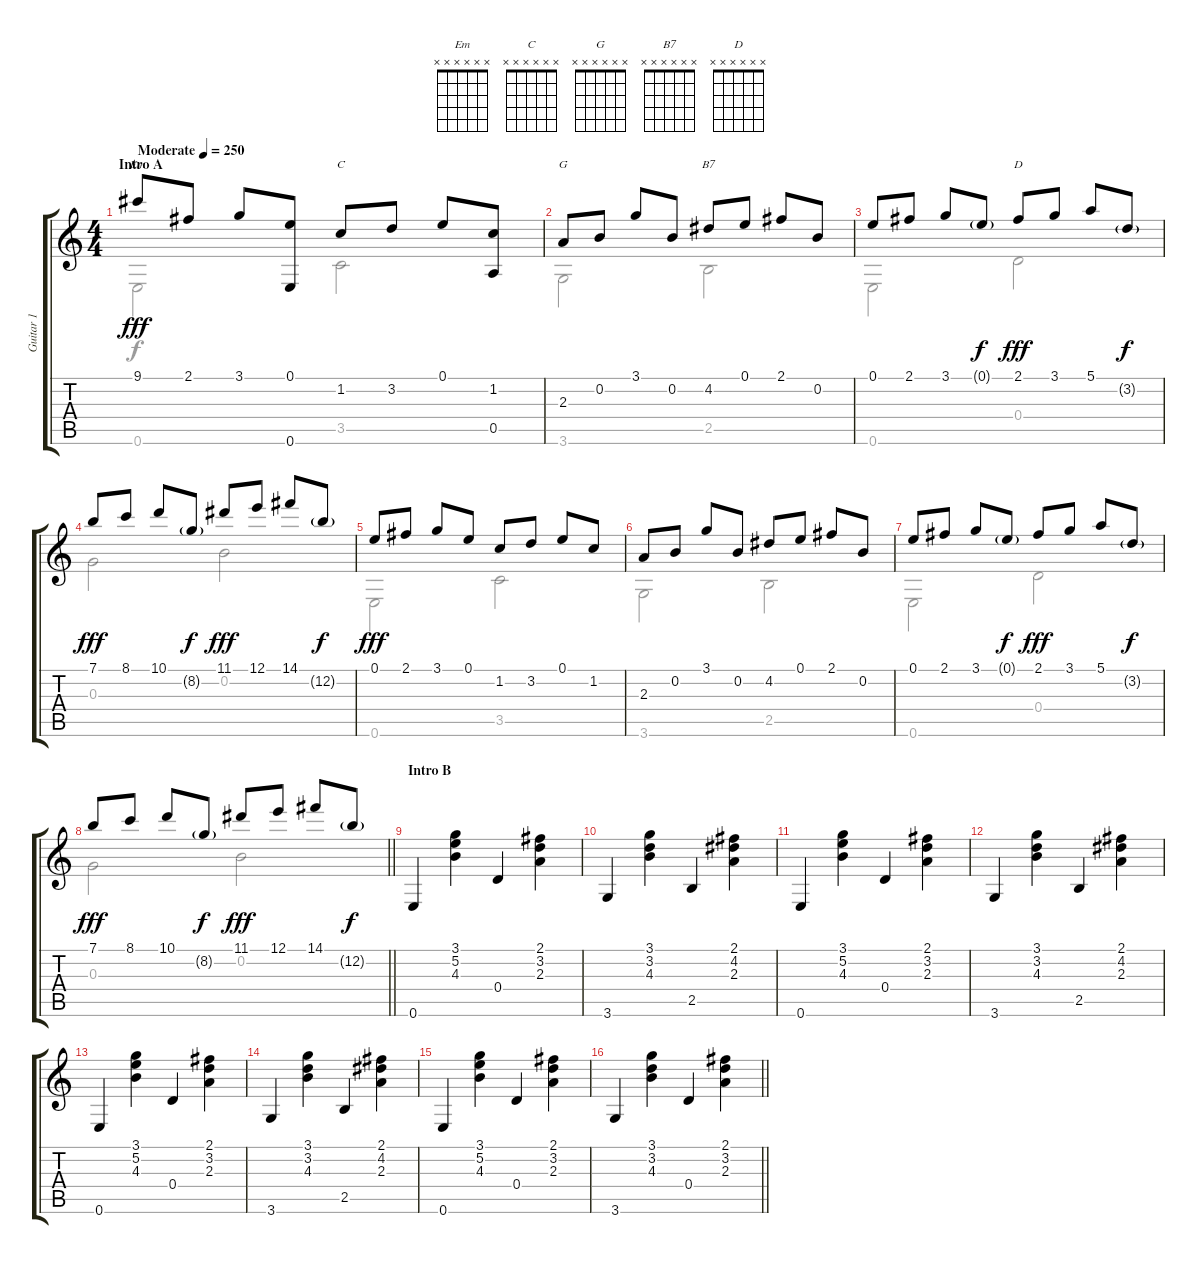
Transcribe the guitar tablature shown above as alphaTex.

\track ("Guitar 1" "Guitar 1") {instrument electricguitarjazz}
\staff {score tabs}
\tuning (E4 B3 G3 D3 A2 E2) {hide}
\chord ("Em" x x x x x x)
\chord ("C" x x x x x x)
\chord ("G" x x x x x x)
\chord ("B7" x x x x x x)
\chord ("D" x x x x x x)
\voice
\ts (4 4)
\section ("" "Intro A")
\tempo (250 "Moderate")
\tempo 109
\tempo (250 "Moderate")
\clef g2
\ks c
9.1.8{ch "Em" dy fff instrument electricguitarjazz} 2.1.8 3.1.8 (0.1 0.6).8 1.2.8{ch "C"} 3.2.8 0.1.8 (1.2 0.5).8 |
2.3.8{ch "G"} 0.2.8 3.1.8 0.2.8 4.2.8{ch "B7"} 0.1.8 2.1.8 0.2.8 |
0.1.8 2.1.8 3.1.8 0.1{g}.8{dy f} 2.1.8{ch "D" dy fff} 3.1.8 5.1.8 3.2{g}.8{dy f} |
7.1.8{dy fff} 8.1.8 10.1.8 8.2{g}.8{dy f} 11.1.8{dy fff} 12.1.8 14.1.8 12.2{g}.8{dy f} |
0.1.8{dy fff} 2.1.8 3.1.8 0.1.8 1.2.8 3.2.8 0.1.8 1.2.8 |
2.3.8 0.2.8 3.1.8 0.2.8 4.2.8 0.1.8 2.1.8 0.2.8 |
0.1.8 2.1.8 3.1.8 0.1{g}.8{dy f} 2.1.8{dy fff} 3.1.8 5.1.8 3.2{g}.8{dy f} |
\barLineRight lightlight
7.1.8{dy fff} 8.1.8 10.1.8 8.2{g}.8{dy f} 11.1.8{dy fff} 12.1.8 14.1.8 12.2{g}.8{dy f} |
\section ("" "Intro B")
0.6.4 (3.1 5.2 4.3).4 0.4.4 (2.1 3.2 2.3).4 |
3.6.4 (3.1 3.2 4.3).4 2.5.4 (2.1 4.2 2.3).4 |
0.6.4 (3.1 5.2 4.3).4 0.4.4 (2.1 3.2 2.3).4 |
3.6.4 (3.1 3.2 4.3).4 2.5.4 (2.1 4.2 2.3).4 |
0.6.4 (3.1 5.2 4.3).4 0.4.4 (2.1 3.2 2.3).4 |
3.6.4 (3.1 3.2 4.3).4 2.5.4 (2.1 4.2 2.3).4 |
0.6.4 (3.1 5.2 4.3).4 0.4.4 (2.1 3.2 2.3).4 |
\barLineRight lightlight
3.6.4 (3.1 3.2 4.3).4 0.4.4 (2.1 3.2 2.3).4
\voice
\clef g2
\ottava regular
\simile none
\ks c
0.6.2{dy f} 3.5.2 |
3.6.2 2.5.2 |
0.6.2 0.4.2 |
0.3.2 0.2.2 |
0.6.2 3.5.2 |
3.6.2 2.5.2 |
0.6.2 0.4.2 |
\barLineRight lightlight
0.3.2 0.2.2 |
|
|
|
|
|
|
|
\barLineRight lightlight
